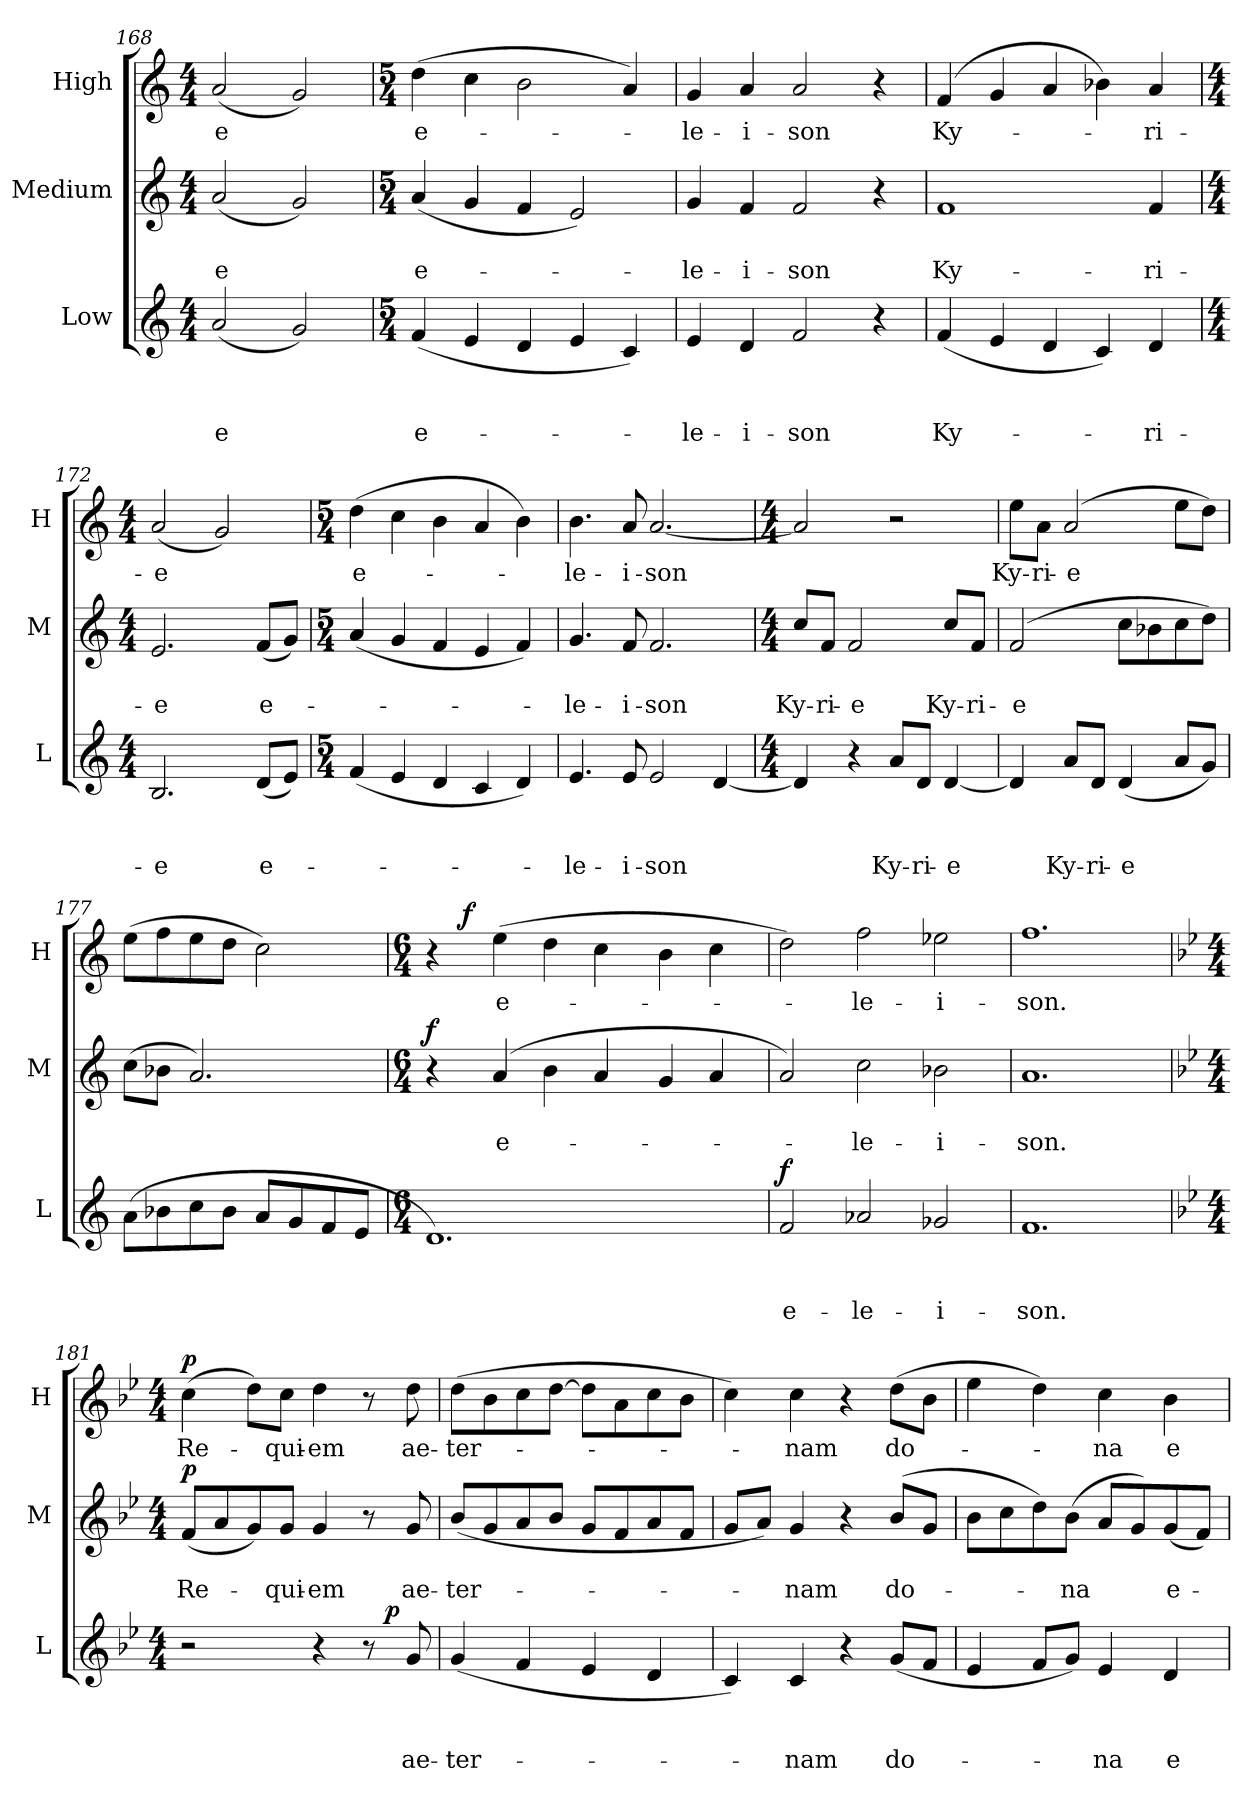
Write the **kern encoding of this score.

**kern	**text	**text	**text	**dynam	**kern	**text	**text	**dynam	**kern	**text	**dynam
*part3	*part3	*part3	*part3	*part3	*part2	*part2	*part2	*part2	*part1	*part1	*part1
*staff3	*staff3	*staff3	*staff3	*staff3	*staff2	*staff2	*staff2	*staff2	*staff1	*staff1	*staff1
*I"Low	*	*	*	*	*I"Medium	*	*	*	*I"High	*	*
*I'L	*	*	*	*	*I'M	*	*	*	*I'H	*	*
!!LO:PB:g=z
*clefG2	*	*	*	*	*clefG2	*	*	*	*clefG2	*	*
*k[]	*	*	*	*	*k[]	*	*	*	*k[]	*	*
*C:	*	*	*	*	*C:	*	*	*	*C:	*	*
*M4/4	*	*	*	*	*M4/4	*	*	*	*M4/4	*	*
=168	=168	=168	=168	=168	=168	=168	=168	=168	=168	=168	=168
!	!	!	!LO:LY:b:rj	!	!	!	!LO:LY:b:rj	!	!	!LO:LY:b:rj	!
(<2a/	.	.	-e	.	(<2a/	.	-e	.	(<2a/	-e	.
2g/)	.	.	.	.	2g/)	.	.	.	2g/)	.	.
=169	=169	=169	=169	=169	=169	=169	=169	=169	=169	=169	=169
*M5/4	*	*	*	*	*M5/4	*	*	*	*M5/4	*	*
!	!	!	!LO:LY:b	!	!	!	!LO:LY:b	!	!	!LO:LY:b	!
(<4f/	.	.	e-	.	(<4a/	.	e-	.	(>4dd\	e-	.
4e/	.	.	.	.	4g/	.	.	.	4cc\	.	.
4d/	.	.	.	.	4f/	.	.	.	2b\	.	.
4e/	.	.	.	.	2e/)	.	.	.	.	.	.
4c/)	.	.	.	.	.	.	.	.	4a/)	.	.
=170	=170	=170	=170	=170	=170	=170	=170	=170	=170	=170	=170
!	!	!	!LO:LY:b	!	!	!	!LO:LY:b	!	!	!LO:LY:b	!
4e/	.	.	-le-	.	4g/	.	-le-	.	4g/	-le-	.
!	!	!	!LO:LY:b	!	!	!	!LO:LY:b	!	!	!LO:LY:b	!
4d/	.	.	-i-	.	4f/	.	-i-	.	4a/	-i-	.
!	!	!	!LO:LY:b	!	!	!	!LO:LY:b	!	!	!LO:LY:b	!
2f/	.	.	-son	.	2f/	.	-son	.	2a/	-son	.
4r	.	.	.	.	4r	.	.	.	4r	.	.
=171	=171	=171	=171	=171	=171	=171	=171	=171	=171	=171	=171
!	!	!	!LO:LY:b	!	!	!	!LO:LY:b	!	!	!LO:LY:b	!
(<4f/	.	.	Ky-	.	1f	.	Ky-	.	(4f/	Ky-	.
4e/	.	.	.	.	.	.	.	.	4g/	.	.
4d/	.	.	.	.	.	.	.	.	4a/	.	.
4c/)	.	.	.	.	.	.	.	.	4b-X\)	.	.
!	!	!	!LO:LY:b	!	!	!	!LO:LY:b	!	!	!LO:LY:b	!
4d/	.	.	-ri-	.	4f/	.	-ri-	.	4a/	-ri-	.
=172	=172	=172	=172	=172	=172	=172	=172	=172	=172	=172	=172
*M4/4	*	*	*	*	*M4/4	*	*	*	*M4/4	*	*
!	!	!	!LO:LY:b	!	!	!	!LO:LY:b	!	!	!LO:LY:b:rj	!
2.B/	.	.	-e	.	2.e/	.	-e	.	(<2a/	-e	.
.	.	.	.	.	.	.	.	.	2g/)	.	.
!	!	!	!LO:LY:b	!	!	!	!LO:LY:b	!	!	!	!
(<8d/L	.	.	e-	.	(<8f/L	.	e-	.	.	.	.
8e/J)	.	.	.	.	8g/J)	.	.	.	.	.	.
!!LO:LB:g=z
=173	=173	=173	=173	=173	=173	=173	=173	=173	=173	=173	=173
*M5/4	*	*	*	*	*M5/4	*	*	*	*M5/4	*	*
!	!	!	!	!	!	!	!	!	!	!LO:LY:b	!
(<4f/	.	.	.	.	(<4a/	.	.	.	(>4dd\	e-	.
4e/	.	.	.	.	4g/	.	.	.	4cc\	.	.
4d/	.	.	.	.	4f/	.	.	.	4b\	.	.
4c/	.	.	.	.	4e/	.	.	.	4a/	.	.
4d/)	.	.	.	.	4f/)	.	.	.	4b\)	.	.
=174	=174	=174	=174	=174	=174	=174	=174	=174	=174	=174	=174
!	!	!	!LO:LY:b	!	!	!	!LO:LY:b	!	!	!LO:LY:b	!
4.e/	.	.	-le-	.	4.g/	.	-le-	.	4.b\	-le-	.
!	!	!	!LO:LY:b	!	!	!	!LO:LY:b	!	!	!LO:LY:b	!
8e/	.	.	-i-	.	8f/	.	-i-	.	8a/	-i-	.
!	!	!	!LO:LY:b	!	!	!	!LO:LY:b	!	!	!LO:LY:b	!
2e/	.	.	-son	.	2.f/	.	-son	.	[<2.a/	-son	.
[<4d/	.	.	.	.	.	.	.	.	.	.	.
=175	=175	=175	=175	=175	=175	=175	=175	=175	=175	=175	=175
*M4/4	*	*	*	*	*M4/4	*	*	*	*M4/4	*	*
!	!	!	!	!	!	!	!LO:LY:b	!	!	!	!
4d/]	.	.	.	.	8cc/L	.	Ky-	.	2a/]	.	.
!	!	!	!	!	!	!	!LO:LY:b:rj	!	!	!	!
.	.	.	.	.	8f/J	.	-ri-	.	.	.	.
!	!	!	!	!	!	!	!LO:LY:b	!	!	!	!
4r	.	.	.	.	2f/	.	-e	.	.	.	.
!	!	!	!LO:LY:b	!	!	!	!	!	!	!	!
8a/L	.	.	Ky-	.	.	.	.	.	2r	.	.
!	!	!	!LO:LY:b:rj	!	!	!	!	!	!	!	!
8d/J	.	.	-ri-	.	.	.	.	.	.	.	.
!	!	!	!LO:LY:b:rj	!	!	!	!LO:LY:b	!	!	!	!
[<4d/	.	.	-e	.	8cc/L	.	Ky-	.	.	.	.
!	!	!	!	!	!	!	!LO:LY:b:rj	!	!	!	!
.	.	.	.	.	8f/J	.	-ri-	.	.	.	.
=176	=176	=176	=176	=176	=176	=176	=176	=176	=176	=176	=176
!	!	!	!	!	!	!	!LO:LY:b:rj	!	!	!LO:LY:b	!
4d/]	.	.	.	.	(2f/	.	-e	.	8ee\L	Ky-	.
!	!	!	!	!	!	!	!	!	!	!LO:LY:b:rj	!
.	.	.	.	.	.	.	.	.	8a\J	-ri-	.
!	!	!	!LO:LY:b	!	!	!	!	!	!	!LO:LY:b:rj	!
8a/L	.	.	Ky-	.	.	.	.	.	(2a/	-e	.
!	!	!	!LO:LY:b:rj	!	!	!	!	!	!	!	!
8d/J	.	.	-ri-	.	.	.	.	.	.	.	.
!	!	!	!LO:LY:b:rj	!	!	!	!	!	!	!	!
(4d/	.	.	-e	.	8cc\L	.	.	.	.	.	.
.	.	.	.	.	8b-X\	.	.	.	.	.	.
8a/L	.	.	.	.	8cc\	.	.	.	8ee\L	.	.
8g/J)	.	.	.	.	8dd\J)	.	.	.	8dd\J)	.	.
!!LO:LB:g=z
=177	=177	=177	=177	=177	=177	=177	=177	=177	=177	=177	=177
(>8a\L	.	.	.	.	(>8cc\L	.	.	.	(>8ee\L	.	.
8b-X\	.	.	.	.	8b-X\J	.	.	.	8ff\	.	.
8cc\	.	.	.	.	2.a/)	.	.	.	8ee\	.	.
8b-\J	.	.	.	.	.	.	.	.	8dd\J	.	.
8a/L	.	.	.	.	.	.	.	.	2cc\)	.	.
8g/	.	.	.	.	.	.	.	.	.	.	.
8f/	.	.	.	.	.	.	.	.	.	.	.
8e/J	.	.	.	.	.	.	.	.	.	.	.
=178	=178	=178	=178	=178	=178	=178	=178	=178	=178	=178	=178
*M6/4	*	*	*	*	*M6/4	*	*	*	*M6/4	*	*
!	!	!	!	!	!	!	!	!LO:DY:a	!	!	!
*	*	*	*	*	*	*	*	*	*^	*	*
1.d)	.	.	.	.	4r	.	.	f	4r	12..ryy	.	.
!	!	!	!	!	!	!	!	!	!	!	!	!LO:DY:a
.	.	.	.	.	.	.	.	.	.	3%2ryy	.	f
!	!	!	!	!	!	!	!LO:LY:b	!	!	!	!LO:LY:b	!
.	.	.	.	.	(4a/	.	e-	.	(>4ee\	.	e-	.
.	.	.	.	.	4b\	.	.	.	4dd\	.	.	.
.	.	.	.	.	4a/	.	.	.	4cc\	.	.	.
.	.	.	.	.	.	.	.	.	.	3%2ryy	.	.
.	.	.	.	.	4g/	.	.	.	4b\	.	.	.
.	.	.	.	.	4a/	.	.	.	4cc\	.	.	.
.	.	.	.	.	.	.	.	.	.	48ryy	.	.
=179	=179	=179	=179	=179	=179	=179	=179	=179	=179	=179	=179	=179
!	!	!	!LO:LY:b	!LO:DY:a	!	!	!	!	!	!	!	!
*	*	*	*	*	*	*	*	*	*v	*v	*	*
2f/	.	.	e-	f	2a/)	.	.	.	2dd\)	.	.
!	!	!	!LO:LY:b	!	!	!	!LO:LY:b	!	!	!LO:LY:b	!
2a-X/	.	.	-le-	.	2cc\	.	-le-	.	2ff\	-le-	.
!	!	!	!LO:LY:b	!	!	!	!LO:LY:b	!	!	!LO:LY:b	!
2g-X/	.	.	-i-	.	2b-X\	.	-i-	.	2ee-X\	-i-	.
=180	=180	=180	=180	=180	=180	=180	=180	=180	=180	=180	=180
!	!	!	!LO:LY:b	!	!	!	!LO:LY:b	!	!	!LO:LY:b	!
1.f	.	.	-son.	.	1.a	.	-son.	.	1.ff	-son.	.
!!LO:PB:g=z
=181!	=181!	=181!	=181!	=181!	=181!	=181!	=181!	=181!	=181!	=181!	=181!
*k[b-e-]	*	*	*	*	*k[b-e-]	*	*	*	*k[b-e-]	*	*
*B-:	*	*	*	*	*B-:	*	*	*	*B-:	*	*
*M4/4	*	*	*	*	*M4/4	*	*	*	*M4/4	*	*
!	!	!	!	!	!	!	!LO:LY:b	!LO:DY:a	!	!LO:LY:b	!LO:DY:a
*^	*	*	*	*	*	*	*	*	*	*	*
2r	2ryy	.	.	.	.	(<8f/L	.	Re-	p	(>4cc\	Re-	p
.	.	.	.	.	.	8a/	.	.	.	.	.	.
.	.	.	.	.	.	8g/)	.	.	.	8dd\L)	.	.
!	!	!	!	!	!	!	!	!LO:LY:b	!	!	!LO:LY:b	!
.	.	.	.	.	.	8g/J	.	-qui-	.	8cc\J	-qui-	.
!	!	!	!	!	!	!	!	!LO:LY:b	!	!	!LO:LY:b	!
4r	4ryy	.	.	.	.	4g/	.	-em	.	4dd\	-em	.
8r	16ryy	.	.	.	.	8r	.	.	.	8r	.	.
!	!	!	!	!	!LO:DY:a	!	!	!	!	!	!	!
.	8.ryy	.	.	.	p	.	.	.	.	.	.	.
!	!	!	!	!LO:LY:b	!	!	!	!LO:LY:b	!	!	!LO:LY:b	!
8g/	.	.	.	ae-	.	8g/	.	ae-	.	8dd\	ae-	.
=182	=182	=182	=182	=182	=182	=182	=182	=182	=182	=182	=182	=182
!	!	!	!	!LO:LY:b	!	!	!	!LO:LY:b	!	!	!LO:LY:b	!
*v	*v	*	*	*	*	*	*	*	*	*	*	*
(<4g/	.	.	-ter-	.	(<8b-/L	.	-ter-	.	(>8dd\L	-ter-	.
.	.	.	.	.	8g/	.	.	.	8b-\	.	.
4f/	.	.	.	.	8a/	.	.	.	8cc\	.	.
.	.	.	.	.	8b-/J	.	.	.	[>8dd\J	.	.
4e-/	.	.	.	.	8g/L	.	.	.	8dd\L]	.	.
.	.	.	.	.	8f/	.	.	.	8a\	.	.
4d/	.	.	.	.	8a/	.	.	.	8cc\	.	.
.	.	.	.	.	8f/J	.	.	.	8b-\J	.	.
=183	=183	=183	=183	=183	=183	=183	=183	=183	=183	=183	=183
4c/)	.	.	.	.	8g/L	.	.	.	4cc\)	.	.
.	.	.	.	.	8a/J)	.	.	.	.	.	.
!	!	!	!LO:LY:b	!	!	!	!LO:LY:b	!	!	!LO:LY:b	!
4c/	.	.	-nam	.	4g/	.	-nam	.	4cc\	-nam	.
4r	.	.	.	.	4r	.	.	.	4r	.	.
!	!	!	!LO:LY:b	!	!	!	!LO:LY:b	!	!	!LO:LY:b	!
(<8g/L	.	.	do-	.	(>8b-/L	.	do-	.	(>8dd\L	do-	.
8f/J	.	.	.	.	8g/J	.	.	.	8b-\J	.	.
=184	=184	=184	=184	=184	=184	=184	=184	=184	=184	=184	=184
4e-/	.	.	.	.	8b-\L	.	.	.	4ee-\	.	.
.	.	.	.	.	8cc\	.	.	.	.	.	.
8f/L	.	.	.	.	8dd\)	.	.	.	4dd\)	.	.
!	!	!	!	!	!	!	!LO:LY:b	!	!	!	!
8g/J)	.	.	.	.	(>8b-\J	.	-na	.	.	.	.
!	!	!	!LO:LY:b	!	!	!	!	!	!	!LO:LY:b	!
4e-/	.	.	-na	.	8a/L	.	.	.	4cc\	-na	.
.	.	.	.	.	8g/)	.	.	.	.	.	.
!	!	!	!LO:LY:b	!	!	!	!LO:LY:b	!	!	!LO:LY:b	!
4d/	.	.	e-	.	(<8g/	.	e-	.	4b-\	e-	.
.	.	.	.	.	8f/J)	.	.	.	.	.	.
=	=	=	=	=	=	=	=	=	=	=	=
*-	*-	*-	*-	*-	*-	*-	*-	*-	*-	*-	*-
